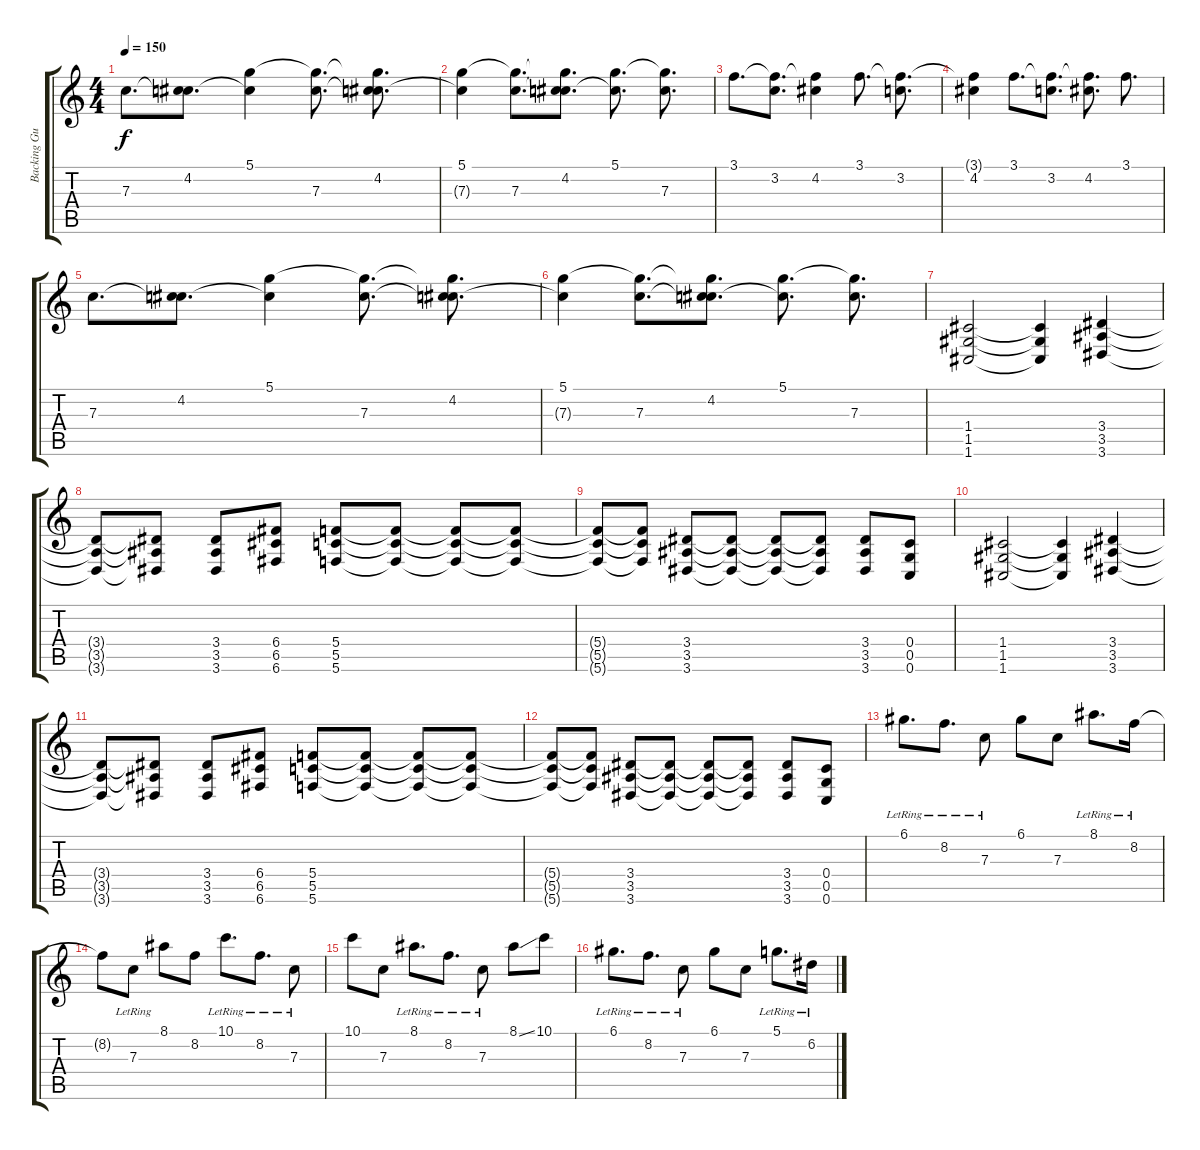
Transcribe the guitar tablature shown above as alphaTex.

\track ("Backing Guitar" "Backing Gu") {instrument overdrivenguitar}
\staff {score tabs}
\tuning (D4 A3 F3 C3 G2 C2) {hide}
\ts (4 4)
\tempo 150
\clef g2
\ks c
7.3.8{d dy f} (4.2 7.3{t}).8{d} (5.1 7.3{t}).4 (5.1{t} 7.3).8{d} (5.1{t} 4.2 7.3{t}).8{d} |
(5.1 7.3{t}).4 (5.1{t} 7.3).8{d} (5.1{t} 4.2 7.3{t}).8{d} (5.1 7.3{t}).8{d} (5.1{t} 7.3).8{d} |
3.1.8{d} (3.1{t} 3.2).8{d} (3.1{t} 4.2).4 3.1.8{d} (3.1{t} 3.2).8{d} |
(3.1{t} 4.2).4 3.1.8{d} (3.1{t} 3.2).8{d} (3.1{t} 4.2).8{d} 3.1.8{d} |
7.3.8{d} (4.2 7.3{t}).8{d} (5.1 7.3{t}).4 (5.1{t} 7.3).8{d} (5.1{t} 4.2 7.3{t}).8{d} |
(5.1 7.3{t}).4 (5.1{t} 7.3).8{d} (5.1{t} 4.2 7.3{t}).8{d} (5.1 7.3{t}).8{d} (5.1{t} 7.3).8{d} |
(1.4 1.5 1.6).2 (1.4{t} 1.5{t} 1.6{t}).4 (3.4 3.5 3.6).4 |
(3.4{t} 3.5{t} 3.6{t}).8 (3.4{t} 3.5{t} 3.6{t}).8 (3.4 3.5 3.6).8 (6.4 6.5 6.6).8 (5.4 5.5 5.6).8 (5.4{t} 5.5{t} 5.6{t}).8 (5.4{t} 5.5{t} 5.6{t}).8 (5.4{t} 5.5{t} 5.6{t}).8 |
(5.4{t} 5.5{t} 5.6{t}).8 (5.4{t} 5.5{t} 5.6{t}).8 (3.4 3.5 3.6).8 (3.4{t} 3.5{t} 3.6{t}).8 (3.4{t} 3.5{t} 3.6{t}).8 (3.4{t} 3.5{t} 3.6{t}).8 (3.4 3.5 3.6).8 (0.4 0.5 0.6).8 |
(1.4 1.5 1.6).2 (1.4{t} 1.5{t} 1.6{t}).4 (3.4 3.5 3.6).4 |
(3.4{t} 3.5{t} 3.6{t}).8 (3.4{t} 3.5{t} 3.6{t}).8 (3.4 3.5 3.6).8 (6.4 6.5 6.6).8 (5.4 5.5 5.6).8 (5.4{t} 5.5{t} 5.6{t}).8 (5.4{t} 5.5{t} 5.6{t}).8 (5.4{t} 5.5{t} 5.6{t}).8 |
(5.4{t} 5.5{t} 5.6{t}).8 (5.4{t} 5.5{t} 5.6{t}).8 (3.4 3.5 3.6).8 (3.4{t} 3.5{t} 3.6{t}).8 (3.4{t} 3.5{t} 3.6{t}).8 (3.4{t} 3.5{t} 3.6{t}).8 (3.4 3.5 3.6).8 (0.4 0.5 0.6).8 |
6.1{lr}.8{d} 8.2{lr}.8{d} 7.3{lr}.8 6.1.8 7.3.8 8.1{lr}.8{d} 8.2{lr}.16 |
8.2{t}.8 7.3{lr}.8 8.1.8 8.2.8 10.1{lr}.8{d} 8.2{lr}.8{d} 7.3{lr}.8 |
10.1.8 7.3.8 8.1{lr}.8{d} 8.2{lr}.8{d} 7.3{lr}.8 8.1{ss}.8 10.1.8 |
6.1{lr}.8{d} 8.2{lr}.8{d} 7.3{lr}.8 6.1.8 7.3.8 5.1{lr}.8{d} 6.2{lr}.16
